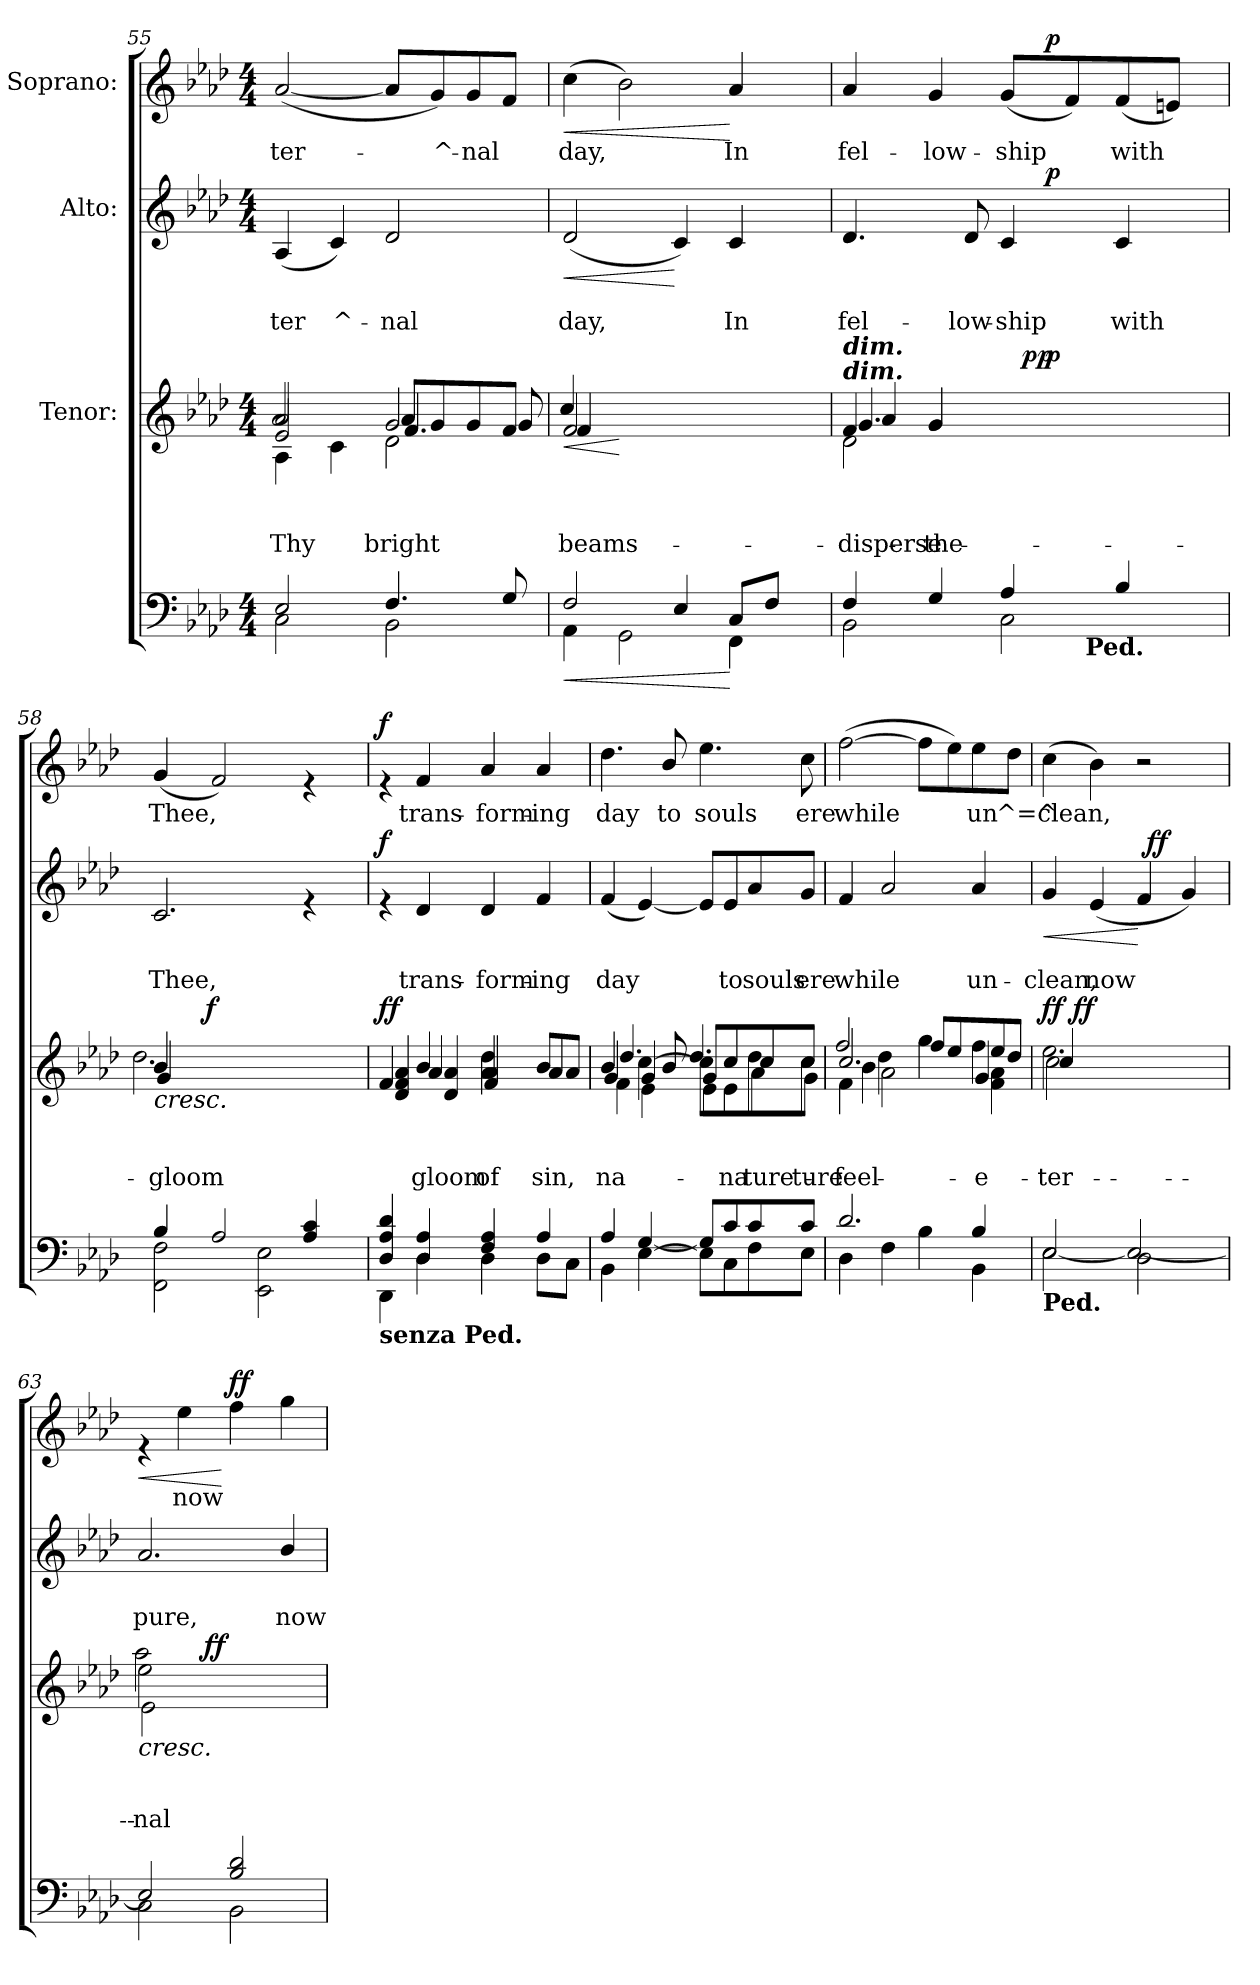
**kern	**dynam	**kern	**text	**text	**text	**dynam	**kern	**text	**text	**dynam	**kern	**text	**dynam
*part4	*part4	*part3	*part3	*part3	*part3	*part3	*part2	*part2	*part2	*part2	*part1	*part1	*part1
*staff4	*staff4	*staff3	*staff3	*staff3	*staff3	*staff3	*staff2	*staff2	*staff2	*staff2	*staff1	*staff1	*staff1
*	*	*I"Tenor:	*	*	*	*	*I"Alto:	*	*	*	*I"Soprano:	*	*
*clefF4	*	*clefG2	*	*	*	*	*clefG2	*	*	*	*clefG2	*	*
*k[b-e-a-d-]	*	*k[b-e-a-d-]	*	*	*	*	*k[b-e-a-d-]	*	*	*	*k[b-e-a-d-]	*	*
*A-:	*	*A-:	*	*	*	*	*A-:	*	*	*	*A-:	*	*
*M4/4	*	*M4/4	*	*	*	*	*M4/4	*	*	*	*M4/4	*	*
=55	=55	=55	=55	=55	=55	=55	=55	=55	=55	=55	=55	=55	=55
*^	*	*	*	*	*	*	*	*	*	*	*	*	*
!	!	!	!	!	!	!LO:LY:b	!	!	!	!	!	!	!	!
*	*	*	*^	*	*	*	*	*	*	*	*	*	*	*
!	!	!	!	!	!	!	!LO:LY:b	!	!	!	!LO:LY:b	!	!	!LO:LY:b	!
*	*	*	*^	*^	*	*	*	*	*	*	*	*	*	*	*
2C\	2E-/	.	2e-/	2a-/	2a-/	4A-\	.	.	Thy	.	(<4A-/	.	-ter	.	(<[<2a-/	-ter-	.
!	!	!	!	!	!	!	!	!	!	!	!	!	!LO:LY:b	!	!	!	!
.	.	.	.	.	.	4c\	.	.	.	.	4c/)	.	^-	.	.	.	.
!	!	!	!	!	!	!	!	!	!LO:LY:b	!	!	!	!	!	!	!	!
!	!	!	!	!	!	!	!	!	!LO:LY:b	!	!	!	!LO:LY:b	!	!	!	!
2BB-\	4.F/	.	2g/	8a-/L	2d-\	4.f/	.	.	bright	.	2d-/	.	-nal	.	8a-/L]	.	.
!	!	!	!	!	!	!	!	!	!	!	!	!	!	!	!	!LO:LY:b	!
.	.	.	.	8g/	.	.	.	.	.	.	.	.	.	.	8g/)	-^-	.
!	!	!	!	!	!	!	!	!	!	!	!	!	!	!	!	!LO:LY:b	!
.	.	.	.	8g/	.	.	.	.	.	.	.	.	.	.	8g/	-nal	.
.	8G/	.	.	8f/J	.	8g/	.	.	.	.	.	.	.	.	8f/J	.	.
=56	=56	=56	=56	=56	=56	=56	=56	=56	=56	=56	=56	=56	=56	=56	=56	=56	=56
!	!	!LO:HP:b	!	!	!	!	!	!	!LO:LY:b	!LO:HP:b	!	!	!	!	!	!	!
!	!	!	!	!	!	!	!	!	!LO:LY:b	!	!	!	!LO:LY:b	!LO:HP:b	!	!LO:LY:b	!LO:HP:b
4AA-\	2F/	<	2ryy	2f/	4f/	4cc/	.	.	-beams-	<	(<2d-/	.	day,	<	(>4cc\	day,	<
2GG\	.	.	.	.	2ryy	2ryy	.	.	.	[	.	.	.	.	2b-\)	.	.
.	4E-/	.	2ryy	2ryy	.	.	.	.	.	.	4c/)	.	.	[	.	.	.
!	!	!	!	!	!	!	!	!	!	!	!	!	!LO:LY:b	!	!	!LO:LY:b	!
4FF\	8C/L	[	.	.	4ryy	4ryy	.	.	.	.	4c/	.	In	.	4a-/	In	[
.	8F/J	.	.	.	.	.	.	.	.	.	.	.	.	.	.	.	.
!!LO:LB:g=z
=57	=57	=57	=57	=57	=57	=57	=57	=57	=57	=57	=57	=57	=57	=57	=57	=57	=57
!	!	!	!	!	!	!	!	!	!	!	!	!	!	!	!LO:TX:a:Bi:t=dim.	!	!
!	!	!	!	!	!	!	!	!	!	!	!LO:TX:a:Bi:t=dim.	!	!	!	!	!	!
!	!	!	!LO:TX:a:Bi:t=dim.	!	!	!	!	!	!	!	!	!	!	!	!	!	!
!	!	!	!LO:TX:a:Bi:t=dim.	!	!	!	!	!	!	!	!	!	!	!	!	!	!
!	!	!	!	!	!	!	!	!	!LO:LY:b	!	!	!	!	!	!	!	!
!	!	!	!	!	!	!	!	!	!LO:LY:b	!	!	!	!LO:LY:b	!	!	!LO:LY:b	!
*	*^	*	*	*	*	*	*	*	*	*	*^	*	*	*	*^	*	*
2BB-\	4F/	2ryy	.	4f/	4.g/	4a-/	2d-\	.	.	disperse	.	4.d-/	2ryy	.	fel-	.	4a-/	2ryy	fel-	.
!	!	!	!	!	!	!	!	!	!	!LO:LY:b	!	!	!	!	!	!	!	!	!LO:LY:b	!
.	4G/	.	.	4g/	.	4g/	.	.	.	the	.	.	.	.	.	.	4g/	.	-low-	.
!	!	!	!	!	!	!	!	!	!	!	!	!	!	!	!LO:LY:b	!	!	!	!	!
.	.	.	.	.	96%17ryy	.	.	.	.	.	.	8d-/	.	.	-low-	.	.	.	.	.
!	!	!	!	!	!	!	!	!	!	!	!	!	!	!	!LO:LY:b	!	!	!	!LO:LY:b	!
2C\	4A-/	8ryy	.	48%17ryy	.	48%17ryy	48%17ryy	.	.	.	.	4c/	16.ryy	.	-ship	.	(<8g/L	16.ryy	-ship	.
!	!	!	!	!	!	!	!	!	!	!	!LO:DY:b	!	!	!	!	!	!	!	!	!
.	.	.	.	.	32ryy	.	.	.	.	.	p	.	.	.	.	.	.	.	.	.
!	!	!	!	!	!	!	!	!	!	!	!LO:DY:a	!	!	!	!	!	!	!	!	!
.	.	.	.	.	96ryy	.	.	.	.	.	p	.	.	.	.	.	.	.	.	.
!	!	!	!	!	!	!	!	!	!	!	!LO:DY:a	!	!	!	!	!LO:DY:a	!	!	!	!LO:DY:a
.	.	.	.	.	48ryy	.	.	.	.	.	p	.	4ryy	.	.	p	.	4ryy	.	p
.	.	.	.	.	32ryy	.	.	.	.	.	.	.	.	.	.	.	.	.	.	.
.	.	32ryy	.	.	.	.	.	.	.	.	.	.	.	.	.	.	8f/)	.	.	.
.	.	.	.	.	48%17ryy	.	.	.	.	.	.	.	.	.	.	.	.	.	.	.
!	!	!LO:TX:b:B:t=Ped.	!	!	!	!	!	!	!	!	!	!	!	!	!	!	!	!	!	!
.	.	4ryy	.	.	.	.	.	.	.	.	.	.	.	.	.	.	.	.	.	.
!	!	!	!	!	!	!	!	!	!	!	!	!	!	!	!LO:LY:b	!	!	!	!LO:LY:b	!
.	4B-/	.	.	.	.	.	.	.	.	.	.	4c/	.	.	with	.	(<8f/	.	with	.
.	.	.	.	.	.	.	.	.	.	.	.	.	8ryy	.	.	.	.	8ryy	.	.
.	.	.	.	48%7ryy	.	48%7ryy	48%7ryy	.	.	.	.	.	.	.	.	.	.	.	.	.
.	.	.	.	.	.	.	.	.	.	.	.	.	.	.	.	.	8en/J)	.	.	.
.	.	16.ryy	.	.	.	.	.	.	.	.	.	.	.	.	.	.	.	.	.	.
.	.	.	.	.	.	.	.	.	.	.	.	.	32ryy	.	.	.	.	32ryy	.	.
=58	=58	=58	=58	=58	=58	=58	=58	=58	=58	=58	=58	=58	=58	=58	=58	=58	=58	=58	=58	=58
!	!	!	!	!	!	!	!	!	!	!LO:LY:b	!LO:HP:b	!	!	!	!	!	!	!	!	!
!	!	!	!	!	!	!	!	!	!	!LO:LY:b	!	!	!	!	!LO:LY:b	!	!	!	!LO:LY:b	!
*	*	*	*	*	*	*	*	*	*	*	*	*v	*v	*	*	*	*	*	*	*
*	*v	*v	*	*	*	*	*^	*	*	*	*	*	*	*	*	*v	*v	*	*
2FF\ 2F\	4B-/	.	48%7ryy	4b-/	2.dd-\	4g/	6ryy	.	.	gloom	<	2.c/	.	Thee,	.	(<4g/	Thee,	.
.	.	.	12ryy	.	.	.	.	.	.	.	.	.	.	.	.	.	.	.
.	.	.	.	.	.	.	24..ryy	.	.	.	.	.	.	.	.	.	.	.
.	.	.	4ryy	.	.	.	.	.	.	.	.	.	.	.	.	.	.	.
!	!	!	!	!	!	!	!	!	!	!	!LO:DY:b	!	!	!	!	!	!	!
.	.	.	.	.	.	.	3%2ryy	.	.	.	f	.	.	.	.	.	.	.
.	2A-/	.	.	4ryy	.	4ryy	.	.	.	.	[	.	.	.	.	2f/)	.	.
.	.	.	48%25ryy	.	.	.	.	.	.	.	.	.	.	.	.	.	.	.
2EE-\ 2E-\	.	.	.	2ryy	.	2ryy	.	.	.	.	.	.	.	.	.	.	.	.
.	4A-/ 4c/	.	.	.	4ryy	.	.	.	.	.	.	4re	.	.	.	4re	.	.
.	.	.	.	.	.	.	12ryy	.	.	.	.	.	.	.	.	.	.	.
.	.	.	.	.	.	.	96ryy	.	.	.	.	.	.	.	.	.	.	.
=59	=59	=59	=59	=59	=59	=59	=59	=59	=59	=59	=59	=59	=59	=59	=59	=59	=59	=59
!LO:TX:b:B:t=senza Ped.	!	!	!	!	!	!	!	!	!	!	!	!	!	!	!	!	!	!
!	!	!	!	!	!	!	!	!	!	!	!LO:DY:a	!	!	!	!	!	!	!
!	!	!	!	!	!	!	!	!	!	!	!LO:DY:n=1:a	!	!	!	!LO:DY:a	!	!	!LO:DY:a
*	*	*	*	*	*v	*v	*v	*	*	*	*	*	*	*	*	*	*	*
4DD-\	4D-/ 4A-/ 4d-/	.	4f/	4d-/ 4f/ 4a-/	4ryy	.	.	.	f f	4re	.	.	f	4re	.	f
!	!	!	!	!	!	!	!	!LO:LY:b	!	!	!	!	!	!	!	!
!	!	!	!	!	!	!	!	!LO:LY:b	!	!	!	!LO:LY:b	!	!	!LO:LY:b	!
4D-\	4D-/ 4A-/	.	4b-/	4a-/	4d-/ 4a-/	.	.	gloom	.	4d-/	.	trans-	.	4f/	trans-	.
!	!	!	!	!	!	!	!	!LO:LY:b	!	!	!	!	!	!	!	!
!	!	!	!	!	!	!	!	!LO:LY:b	!	!	!	!LO:LY:b	!	!	!LO:LY:b	!
4D-\	4F/ 4A-/	.	4dd-\	4f/ 4a-/	4a-/	.	.	of	.	4d-/	.	-form-	.	4a-/	-form-	.
!	!	!	!	!	!	!	!	!LO:LY:b	!	!	!	!	!	!	!	!
!	!	!	!	!	!	!	!	!LO:LY:b	!	!	!	!LO:LY:b	!	!	!LO:LY:b	!
8D-\L	4A-/	.	8b-/L	4a-/	4ryy	.	.	sin,	.	4f/	.	-ing	.	4a-/	-ing	.
8C\J	.	.	8a-/J	.	.	.	.	.	.	.	.	.	.	.	.	.
*	*	*	*v	*v	*v	*	*	*	*	*	*	*	*	*	*	*
=60	=60	=60	=60	=60	=60	=60	=60	=60	=60	=60	=60	=60	=60	=60
!	!	!	!	!	!	!LO:LY:b	!	!	!	!	!	!	!	!
*	*	*	*^	*	*	*	*	*	*	*	*	*	*	*
!	!	!	!	!	!	!	!LO:LY:b	!	!	!	!LO:LY:b	!	!	!LO:LY:b	!
*	*	*	*^	*^	*	*	*	*	*	*	*	*	*	*	*
4BB-\	4A-/	.	4b-/	4g/	4.dd-/	4f\	.	.	na-	.	(<4f/	.	day	.	4.dd-\	day	.
[>4E-\	[<4G/	.	[>4cc\	4e-\	.	4g/	.	.	.	.	[<4e-/)	.	.	.	.	.	.
!	!	!	!	!	!	!	!	!	!	!	!	!	!	!	!	!LO:LY:b	!
.	.	.	.	.	8b-/	.	.	.	.	.	.	.	.	.	8b-/	to	.
!	!	!	!	!	!	!	!	!	!	!	!	!	!	!	!	!LO:LY:b	!
8E-\L]	8G/L]	.	8cc\L]	4.dd-/	8g/L	8e-\L	.	.	.	.	8e-/L]	.	.	.	4.ee-\	souls	.
!	!	!	!	!	!	!	!	!	!LO:LY:b	!	!	!	!LO:LY:b	!	!	!	!
8C\	8c/	.	8ryy	.	8cc/	8e-\	.	.	-na-	.	8e-/	.	to	.	.	.	.
!	!	!	!	!	!	!	!	!	!LO:LY:b	!	!	!	!	!	!	!	!
!	!	!	!	!	!	!	!	!	!LO:LY:b	!	!	!	!LO:LY:b	!	!	!	!
8F\	8c/	.	8dd-\	.	8cc/	8a-\	.	.	-ture	.	8a-/	.	souls	.	.	.	.
!	!	!	!	!	!	!	!	!	!LO:LY:b	!	!	!	!	!	!	!	!
!	!	!	!	!	!	!	!	!	!LO:LY:b	!	!	!	!LO:LY:b	!	!	!LO:LY:b	!
8E-\J	8c/J	.	8cc\J	8ryy	8cc/J	8g\J	.	.	ture	.	8g/J	.	ere	.	8cc\	ere	.
!!LO:PB:g=z
=61	=61	=61	=61	=61	=61	=61	=61	=61	=61	=61	=61	=61	=61	=61	=61	=61	=61
!	!	!	!	!	!	!	!	!	!LO:LY:b	!	!	!	!	!	!	!	!
!	!	!	!	!	!	!	!	!	!LO:LY:b	!	!	!	!LO:LY:b	!	!	!LO:LY:b	!
4D-\	2.d-/	.	2.cc/	4b-\	2ff/	4f\	.	.	feel	.	4f/	.	while	.	(>[>2ff\	while	.
4F\	.	.	.	2a-\	.	4dd-\	.	.	.	.	2a-/	.	.	.	.	.	.
4B-\	.	.	.	.	4gg\	8ff/L	.	.	.	.	.	.	.	.	8ff\L]	.	.
.	.	.	.	.	.	8ee-/	.	.	.	.	.	.	.	.	8ee-\)	.	.
!	!	!	!	!	!	!	!	!	!LO:LY:b	!	!	!	!	!	!	!	!
!	!	!	!	!	!	!	!	!	!LO:LY:b	!	!	!	!LO:LY:b	!	!	!LO:LY:b	!
4BB-\	4B-/	.	4ff\	4g/	4f\ 4a-\	8ee-/	.	.	e-	.	4a-/	.	un-	.	8ee-\	un	.
!	!	!	!	!	!	!	!	!	!	!	!	!	!	!	!	!LO:LY:b	!
.	.	.	.	.	.	8dd-/J	.	.	.	.	.	.	.	.	8dd-\J	^=^	.
!!LO:LB:g=z
=62	=62	=62	=62	=62	=62	=62	=62	=62	=62	=62	=62	=62	=62	=62	=62	=62	=62
!LO:TX:b:B:t=Ped.	!	!	!	!	!	!	!	!	!	!	!	!	!	!	!	!	!
!	!	!	!	!	!	!	!	!	!LO:LY:b	!	!	!	!	!	!	!	!
!	!	!	!	!	!	!	!	!	!LO:LY:b	!LO:DY:a	!	!	!LO:LY:b	!LO:HP:b	!	!LO:LY:b	!
*	*	*	*	*	*	*	*	*	*	*	*^	*	*	*	*	*	*
2E-\	[<2E-/	.	8.ryy	2.ee-\	2cc\	4cc/	.	.	-ter-	ff	4g/	2ryy	.	-clean,	<	(>4cc\	clean,	.
!	!	!	!	!	!	!	!	!	!	!LO:DY:a	!	!	!	!	!	!	!	!
.	.	.	4ryy	.	.	.	.	.	.	ff	.	.	.	.	.	.	.	.
!	!	!	!	!	!	!	!	!	!	!	!	!	!	!LO:LY:b	!	!	!	!
.	.	.	.	.	.	4ryy	.	.	.	.	(<4e-/	.	.	now	.	4b-\)	.	.
.	.	.	2ryy	.	.	.	.	.	.	.	.	.	.	.	.	.	.	.
2D-\	2E-/_	.	.	.	4ryy	2ryy	.	.	.	.	4f/	32ryy	.	.	[	2r	.	.
!	!	!	!	!	!	!	!	!	!	!	!	!	!	!	!LO:DY:a	!	!	!
.	.	.	.	.	.	.	.	.	.	.	.	4...ryy	.	.	ff	.	.	.
.	.	.	.	4ryy	4ryy	.	.	.	.	.	4g/)	.	.	.	.	.	.	.
.	.	.	16ryy	.	.	.	.	.	.	.	.	.	.	.	.	.	.	.
=63	=63	=63	=63	=63	=63	=63	=63	=63	=63	=63	=63	=63	=63	=63	=63	=63	=63	=63
!	!	!	!	!	!	!	!	!	!LO:LY:b	!LO:HP:b	!	!	!	!	!	!	!	!
!	!	!	!	!	!	!	!	!	!LO:LY:b	!	!	!	!	!LO:LY:b	!	!	!	!LO:HP:b
*	*	*	*	*	*	*	*	*	*	*	*v	*v	*	*	*	*	*	*
2C\	2E-/]	.	96%37ryy	2ee-\	2aa-\	2e-\	.	.	-nal	<	2.a-/	.	pure,	.	4re	.	<
!	!	!	!	!	!	!	!	!	!	!	!	!	!	!	!	!LO:LY:b	!
.	.	.	.	.	.	.	.	.	.	.	.	.	.	.	4ee-\	now	.
!	!	!	!	!	!	!	!	!	!	!LO:DY:b	!	!	!	!	!	!	!
.	.	.	96%11ryy	.	.	.	.	.	.	ff	.	.	.	.	.	.	.
!	!	!	!	!	!	!	!	!	!	!	!	!	!	!	!	!	!LO:DY:n=1:a
2BB-\	2B-/ 2d-/	.	2ryy	2ryy	2ryy	2ryy	.	.	.	[	.	.	.	.	4ff\	.	[ ff
!	!	!	!	!	!	!	!	!	!	!	!	!	!LO:LY:b	!	!	!	!
.	.	.	.	.	.	.	.	.	.	.	4b-/	.	now	.	4gg\	.	.
*v	*v	*	*	*	*	*	*	*	*	*	*	*	*	*	*	*	*
*	*	*v	*v	*v	*v	*	*	*	*	*	*	*	*	*	*	*
=	=	=	=	=	=	=	=	=	=	=	=	=	=
*-	*-	*-	*-	*-	*-	*-	*-	*-	*-	*-	*-	*-	*-
